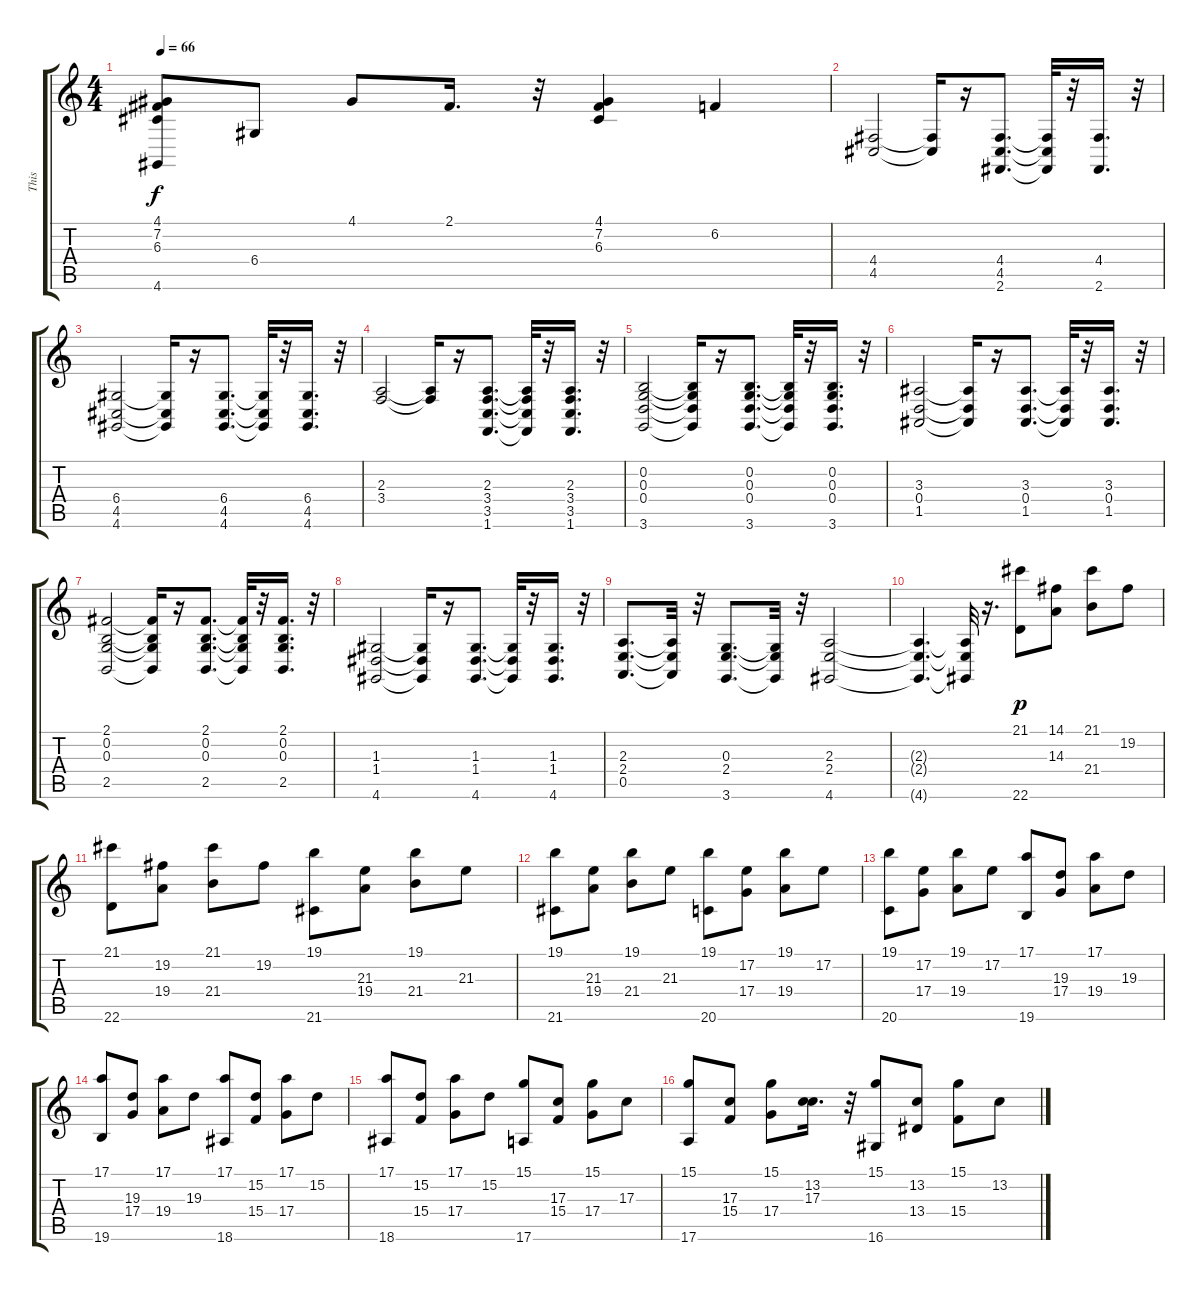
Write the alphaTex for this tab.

\track ("This" "This") {instrument acousticgrandpiano}
\staff {score tabs}
\tuning (E4 B3 G3 D3 A2 E2) {hide}
\ts (4 4)
\tempo 66
\clef g2
\ks c
(4.1 7.2 6.3 4.6).8{dy f} 6.4.8 4.1.8 2.1.16{d} r.32 (4.1 7.2 6.3).4 6.2.4 |
(4.4 4.5).2 (4.4{t} 4.5{t}).16 r.16 (4.4 4.5 2.6).8{d} (4.4{t} 4.5{t} 2.6{t}).32 r.32 (4.4 2.6).16{d} r.32 |
(6.4 4.5 4.6).2 (6.4{t} 4.5{t} 4.6{t}).16 r.16 (6.4 4.5 4.6).8{d} (6.4{t} 4.5{t} 4.6{t}).32 r.32 (6.4 4.5 4.6).16{d} r.32 |
(2.3 3.4).2 (2.3{t} 3.4{t}).16 r.16 (2.3 3.4 3.5 1.6).8{d} (2.3{t} 3.4{t} 3.5{t} 1.6{t}).32 r.32 (2.3 3.4 3.5 1.6).16{d} r.32 |
(0.2 0.3 0.4 3.6).2 (0.2{t} 0.3{t} 0.4{t} 3.6{t}).16 r.16 (0.2 0.3 0.4 3.6).8{d} (0.2{t} 0.3{t} 0.4{t} 3.6{t}).32 r.32 (0.2 0.3 0.4 3.6).16{d} r.32 |
(3.3 0.4 1.5).2 (3.3{t} 0.4{t} 1.5{t}).16 r.16 (3.3 0.4 1.5).8{d} (3.3{t} 0.4{t} 1.5{t}).32 r.32 (3.3 0.4 1.5).16{d} r.32 |
(2.1 0.2 0.3 2.5).2 (2.1{t} 0.2{t} 0.3{t} 2.5{t}).16 r.16 (2.1 0.2 0.3 2.5).8{d} (2.1{t} 0.2{t} 0.3{t} 2.5{t}).32 r.32 (2.1 0.2 0.3 2.5).16{d} r.32 |
(1.3 1.4 4.6).2 (1.3{t} 1.4{t} 4.6{t}).16 r.16 (1.3 1.4 4.6).8{d} (1.3{t} 1.4{t} 4.6{t}).32 r.32 (1.3 1.4 4.6).16{d} r.32 |
(2.3 2.4 0.5).8{d} (2.3{t} 2.4{t} 0.5{t}).32 r.32 (0.3 2.4 3.6).8{d} (0.3{t} 2.4{t} 3.6{t}).32 r.32 (2.3 2.4 4.6).2{volume 15} |
(2.3{t} 2.4{t} 4.6{t}).4{d} (2.3{t} 2.4{t} 4.6{t}).32 r.16{d} (21.1 22.6).8{dy p volume 12} (14.1 14.3).8 (21.1 21.4).8 19.2.8 |
(21.1 22.6).8 (19.2 19.4).8 (21.1 21.4).8 19.2.8 (19.1 21.6).8 (21.3 19.4).8 (19.1 21.4).8 21.3.8 |
(19.1 21.6).8 (21.3 19.4).8 (19.1 21.4).8 21.3.8 (19.1 20.6).8 (17.2 17.4).8 (19.1 19.4).8 17.2.8 |
(19.1 20.6).8 (17.2 17.4).8 (19.1 19.4).8 17.2.8 (17.1 19.6).8 (19.3 17.4).8 (17.1 19.4).8 19.3.8 |
(17.1 19.6).8 (19.3 17.4).8 (17.1 19.4).8 19.3.8 (17.1 18.6).8 (15.2 15.4).8 (17.1 17.4).8 15.2.8 |
(17.1 18.6).8 (15.2 15.4).8 (17.1 17.4).8 15.2.8 (15.1 17.6).8 (17.3 15.4).8 (15.1 17.4).8 17.3.8 |
(15.1 17.6).8 (17.3 15.4).8 (15.1 17.4).8 (13.2 17.3).16{d} r.32 (15.1 16.6).8 (13.2 13.4).8 (15.1 15.4).8 13.2.8
